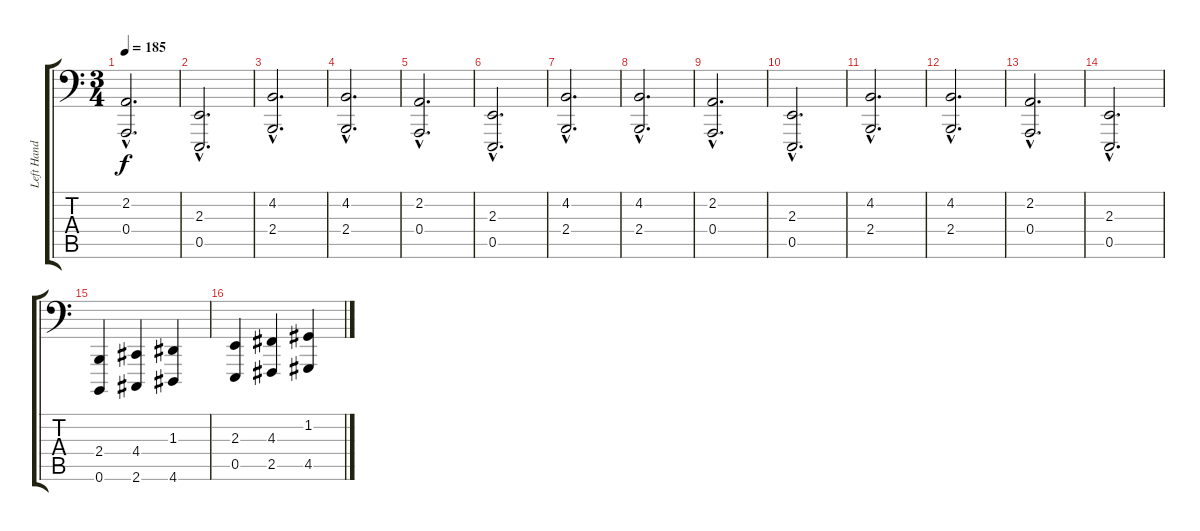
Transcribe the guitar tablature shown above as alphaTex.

\track ("Left Hand" "Left Hand") {instrument acousticgrandpiano}
\staff {score tabs}
\tuning (C3 G2 D2 A1 E1 B0) {hide}
\ts (3 4)
\tempo 185
\clef f4
\ks c
(2.2{hac} 0.4{hac}).2{d dy f} |
(2.3{hac} 0.5{hac}).2{d} |
(4.2{hac} 2.4{hac}).2{d} |
(4.2{hac} 2.4{hac}).2{d} |
(2.2{hac} 0.4{hac}).2{d} |
(2.3{hac} 0.5{hac}).2{d} |
(4.2{hac} 2.4{hac}).2{d} |
(4.2{hac} 2.4{hac}).2{d} |
(2.2{hac} 0.4{hac}).2{d} |
(2.3{hac} 0.5{hac}).2{d} |
(4.2{hac} 2.4{hac}).2{d} |
(4.2{hac} 2.4{hac}).2{d} |
(2.2{hac} 0.4{hac}).2{d} |
(2.3{hac} 0.5{hac}).2{d} |
(2.4 0.6).4 (4.4 2.6).4 (1.3 4.6).4 |
(2.3 0.5).4 (4.3 2.5).4 (1.2 4.5).4
